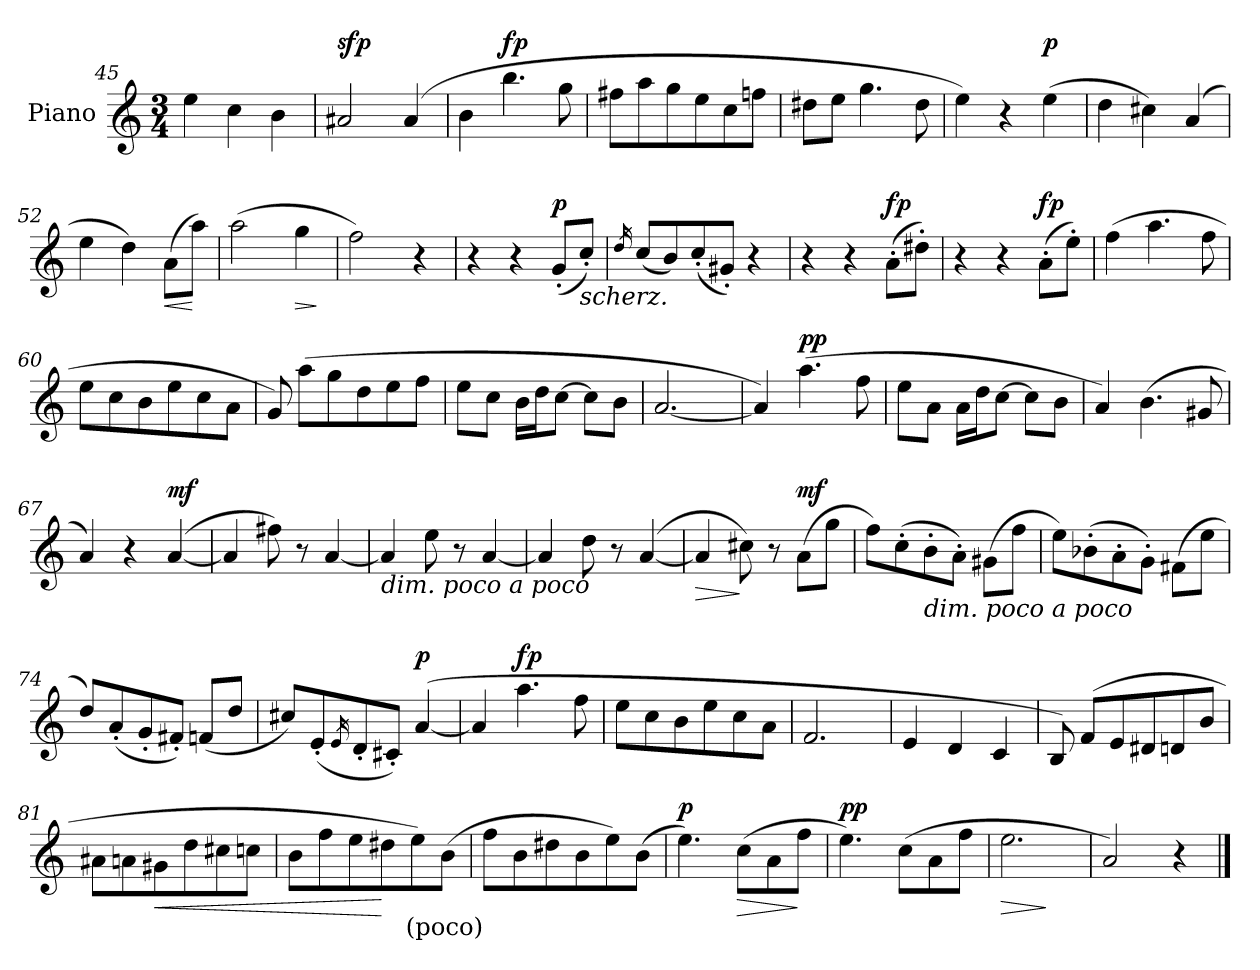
**kern	**text	**dynam
*part1	*part1	*part1
*staff1	*staff1	*staff1
*I"Piano	*	*
*I'Pno.	*	*
*clefG2	*	*
*k[]	*	*
*M3/4	*	*
=45	=45	=45
4ee\	.	.
4cc\	.	.
4b\	.	.
=46	=46	=46
!	!	!LO:DY:b
2a#X/	.	sfp
(>4a#/	.	.
=47	=47	=47
4b\	.	.
!	!	!LO:DY:b
4.bb\	.	fp
8gg\	.	.
=48	=48	=48
8ff#X\L	.	.
8aa\	.	.
8gg\	.	.
8ee\	.	.
8cc\	.	.
8ffn\J	.	.
!!LO:LB:g=z
=49	=49	=49
8dd#X\L	.	.
8ee\J	.	.
4.gg\	.	.
8dd#\	.	.
=50	=50	=50
4ee\)	.	.
4r	.	.
!	!	!LO:DY:b
(>4ee\	.	p
=51	=51	=51
4dd\	.	.
4cc#X\)	.	.
(>4a/	.	.
=52	=52	=52
4ee\	.	.
4dd\)	.	.
!	!	!LO:HP:b
(>8a\L	.	<
8aa\J)	.	[
=53	=53	=53
(>2aa\	.	.
!	!	!LO:HP:b
4gg\	.	>
.	.	]
=54	=54	=54
2ff\)	.	.
4r	.	.
!!LO:PB:g=z
=55	=55	=55
4r	.	.
4r	.	.
!	!	!LO:DY:b
(<8g'/L	.	p
!LO:TX:b:i:t=scherz.	!	!
8cc'/J)	.	.
=56	=56	=56
16qdd/	.	.
(<8cc/L	.	.
8b/)	.	.
(<8cc'/	.	.
8g#X'/J)	.	.
4r	.	.
=57	=57	=57
4r	.	.
4r	.	.
!	!	!LO:DY:b
(>8a'\L	.	fp
8dd#X'\J)	.	.
=58	=58	=58
4r	.	.
4r	.	.
!	!	!LO:DY:b
(>8a'\L	.	fp
8ee'\J)	.	.
=59	=59	=59
(>4ff\	.	.
4.aa\	.	.
8ff\	.	.
=60	=60	=60
8ee\L	.	.
8cc\	.	.
8b\	.	.
8ee\	.	.
8cc\	.	.
8a\J	.	.
!!LO:LB:g=z
=61	=61	=61
8g/)	.	.
(>8aa\L	.	.
8gg\	.	.
8dd\	.	.
8ee\	.	.
8ff\J	.	.
=62	=62	=62
8ee\L	.	.
8cc\J	.	.
16b\LL	.	.
16dd\J	.	.
[8cc\J	.	.
8cc\L]	.	.
8b\J	.	.
=63	=63	=63
[2.a/	.	.
=64	=64	=64
4a/])	.	.
!	!	!LO:DY:b
(>4.aa\	.	pp
8ff\	.	.
=65	=65	=65
8ee\L	.	.
8a\J	.	.
16a\LL	.	.
16dd\J	.	.
[8cc\J	.	.
8cc\L]	.	.
8b\J	.	.
=66	=66	=66
4a/)	.	.
(>4.b\	.	.
8g#X/	.	.
!!LO:LB:g=z
=67	=67	=67
4a/)	.	.
4r	.	.
!	!	!LO:DY:b
(>[4a/	.	mf
=68	=68	=68
4a/]	.	.
8ff#X\)	.	.
8r	.	.
[4a/	.	.
=69	=69	=69
!LO:TX:b:i:t=dim.&nbsp;poco a poco	!	!
4a/]	.	.
8ee\	.	.
8r	.	.
[4a/	.	.
=70	=70	=70
4a/]	.	.
8dd\	.	.
8r	.	.
(>[4a/	.	.
=71	=71	=71
!	!	!LO:HP:b
4a/]	.	>
8cc#X\)	.	]
8r	.	.
!	!	!LO:DY:b
(>8a\L	.	mf
8gg\J	.	.
!!LO:LB:g=z
=72	=72	=72
8ff\L)	.	.
(>8cc'\	.	.
!LO:TX:b:i:t=dim.&nbsp;poco a poco	!	!
8b'\	.	.
8a'\J)	.	.
(>8g#X\L	.	.
8ff\J	.	.
=73	=73	=73
8ee\L)	.	.
(>8b-X'\	.	.
8a'\	.	.
8g'\J)	.	.
(>8f#X\L	.	.
8ee\J	.	.
=74	=74	=74
8dd/L)	.	.
(<8a'/	.	.
8g'/	.	.
8f#X'/J)	.	.
(<8fn/L	.	.
8dd/J	.	.
=75	=75	=75
8cc#X/L)	.	.
(<8e'/	.	.
16qe/	.	.
8d'/	.	.
8c#X'/J)	.	.
!	!	!LO:DY:b
(>[4a/	.	p
=76	=76	=76
4a/]	.	.
!	!	!LO:DY:b
4.aa\	.	fp
8ff\	.	.
!!LO:LB:g=z
=77	=77	=77
8ee\L	.	.
8cc\	.	.
8b\	.	.
8ee\	.	.
8cc\	.	.
8a\J	.	.
=78	=78	=78
2.f/	.	.
=79	=79	=79
4e/	.	.
4d/	.	.
4c/	.	.
=80	=80	=80
8B/)	.	.
(>8f/L	.	.
8e/	.	.
8d#X/	.	.
8dn/	.	.
8b/J	.	.
=81	=81	=81
8a#X\L	.	.
8an\	.	.
!	!	!LO:HP:b
8g#X\	.	<
8dd\	.	.
8cc#X\	.	.
8ccn\J	.	.
!!LO:LB:g=z
=82	=82	=82
8b\L	.	.
8ff\	.	.
8ee\	.	.
8dd#X\	.	[
!	!LO:LY:b	!
8ee\)	(poco)	.
(>8b\J	.	.
=83	=83	=83
8ff\L	.	.
8b\	.	.
8dd#X\	.	.
8b\	.	.
8ee\)	.	.
(>8b\J	.	.
=84	=84	=84
!	!	!LO:DY:b
4.ee\)	.	p
!	!	!LO:HP:b
(>8cc\L	.	>
8a\	.	.
8ff\J	.	]
=85	=85	=85
!	!	!LO:DY:b
4.ee\)	.	pp
(>8cc\L	.	.
8a\	.	.
8ff\J	.	.
=86	=86	=86
!	!	!LO:HP:b
2.ee\	.	>
.	.	]
=87	=87	=87
2a/)	.	.
4r	.	.
==	==	==
*-	*-	*-
